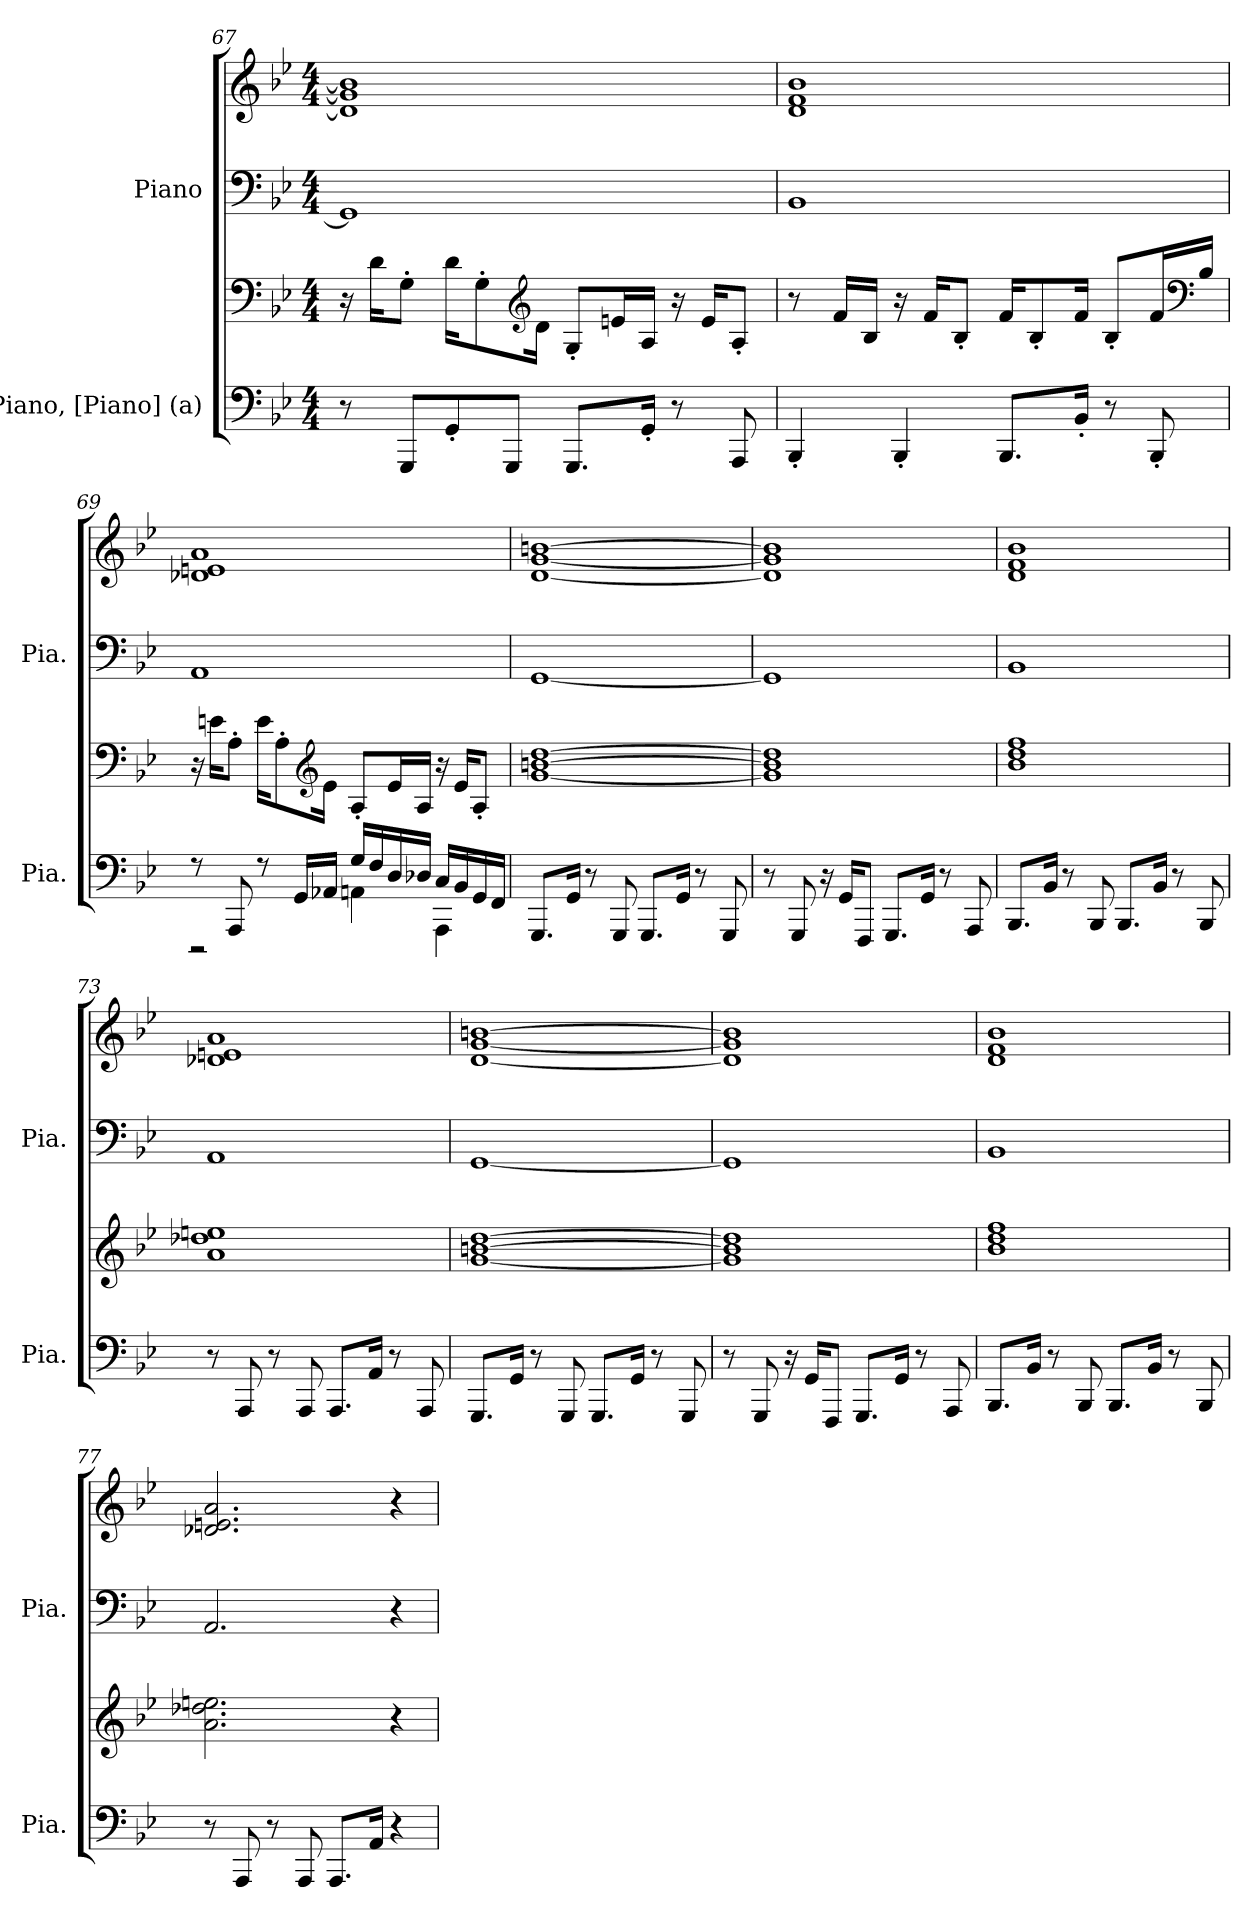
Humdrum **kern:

**kern	**kern	**kern	**kern
*part2	*part2	*part1	*part1
*staff4	*staff3	*staff2	*staff1
*I"Piano, [Piano] (a)	*	*I"Piano	*
*I'Pia.	*	*I'Pia.	*
*clefF4	*clefF4	*clefF4	*clefG2
*k[b-e-]	*k[b-e-]	*k[b-e-]	*k[b-e-]
*M4/4	*M4/4	*M4/4	*M4/4
=67	=67	=67	=67
8r	16r	1GG]	1d] 1g] 1b]
.	16d\KL	.	.
8GGG/L	8G'\J	.	.
8GG'/	16d\KL	.	.
.	8G'\	.	.
8GGG/J	.	.	.
*	*clefG2	*	*
.	16d\Jk	.	.
8.GGG/L	8G'/L	.	.
.	16en/L	.	.
16GG'/Jk	16A/JJ	.	.
8r	16r	.	.
.	16e/KL	.	.
8AAA/	8A'/J	.	.
=68	=68	=68	=68
4BBB-'/	8r	1BB-	1d 1f 1b-
.	16f/LL	.	.
.	16B-/JJ	.	.
4BBB-'/	16r	.	.
.	16f/KL	.	.
.	8B-'/J	.	.
8.BBB-/L	16f/KL	.	.
.	8B-'/	.	.
16BB-'/Jk	16f/Jk	.	.
8r	8B-'/L	.	.
8BBB-'/	16f/L	.	.
*	*clefF4	*	*
.	16B-/JJ	.	.
!!LO:LB:g=z
=69	=69	=69	=69
*^	*	*	*
8r	2r	16r	1AA	1d-X 1en 1a
.	.	16en\KL	.	.
8AAA/	.	8A'\J	.	.
8r	.	16e\KL	.	.
.	.	8A'\	.	.
16GG/LL	.	.	.	.
*	*	*clefG2	*	*
16AA-X/JJ	.	16e\Jk	.	.
16G/LL	4AAn\	8A'/L	.	.
16F/	.	.	.	.
16D/	.	16e/L	.	.
16D-X/JJ	.	16A/JJ	.	.
16C/LL	4AAA\	16r	.	.
16BB-/	.	16e/KL	.	.
16GG/	.	8A'/J	.	.
16FF/JJ	.	.	.	.
*v	*v	*	*	*
=70	=70	=70	=70
8.GGG/L	[1g [1bn [1dd	[1GG	[1d [1g [1bn
16GG/Jk	.	.	.
8r	.	.	.
8GGG/	.	.	.
8.GGG/L	.	.	.
16GG/Jk	.	.	.
8r	.	.	.
8GGG/	.	.	.
=71	=71	=71	=71
8r	1g] 1b] 1dd]	1GG]	1d] 1g] 1b]
8GGG/	.	.	.
16r	.	.	.
16GG/KL	.	.	.
8FFF/J	.	.	.
8.GGG/L	.	.	.
16GG/Jk	.	.	.
8r	.	.	.
8AAA/	.	.	.
=72	=72	=72	=72
8.BBB-/L	1b- 1dd 1ff	1BB-	1d 1f 1b-
16BB-/Jk	.	.	.
8r	.	.	.
8BBB-/	.	.	.
8.BBB-/L	.	.	.
16BB-/Jk	.	.	.
8r	.	.	.
8BBB-/	.	.	.
!!LO:PB:g=z
=73	=73	=73	=73
8r	1a 1dd-X 1een	1AA	1d-X 1en 1a
8AAA/	.	.	.
8r	.	.	.
8AAA/	.	.	.
8.AAA/L	.	.	.
16AA/Jk	.	.	.
8r	.	.	.
8AAA/	.	.	.
=74	=74	=74	=74
8.GGG/L	[1g [1bn [1dd	[1GG	[1d [1g [1bn
16GG/Jk	.	.	.
8r	.	.	.
8GGG/	.	.	.
8.GGG/L	.	.	.
16GG/Jk	.	.	.
8r	.	.	.
8GGG/	.	.	.
=75	=75	=75	=75
8r	1g] 1b] 1dd]	1GG]	1d] 1g] 1b]
8GGG/	.	.	.
16r	.	.	.
16GG/KL	.	.	.
8FFF/J	.	.	.
8.GGG/L	.	.	.
16GG/Jk	.	.	.
8r	.	.	.
8AAA/	.	.	.
=76	=76	=76	=76
8.BBB-/L	1b- 1dd 1ff	1BB-	1d 1f 1b-
16BB-/Jk	.	.	.
8r	.	.	.
8BBB-/	.	.	.
8.BBB-/L	.	.	.
16BB-/Jk	.	.	.
8r	.	.	.
8BBB-/	.	.	.
!!LO:LB:g=z
=77	=77	=77	=77
8r	2.a\ 2.dd-X\ 2.een\	2.AA/	2.d-X/ 2.en/ 2.a/
8AAA/	.	.	.
8r	.	.	.
8AAA/	.	.	.
8.AAA/L	.	.	.
16AA/Jk	.	.	.
4r	4r	4r	4r
=	=	=	=
*-	*-	*-	*-
